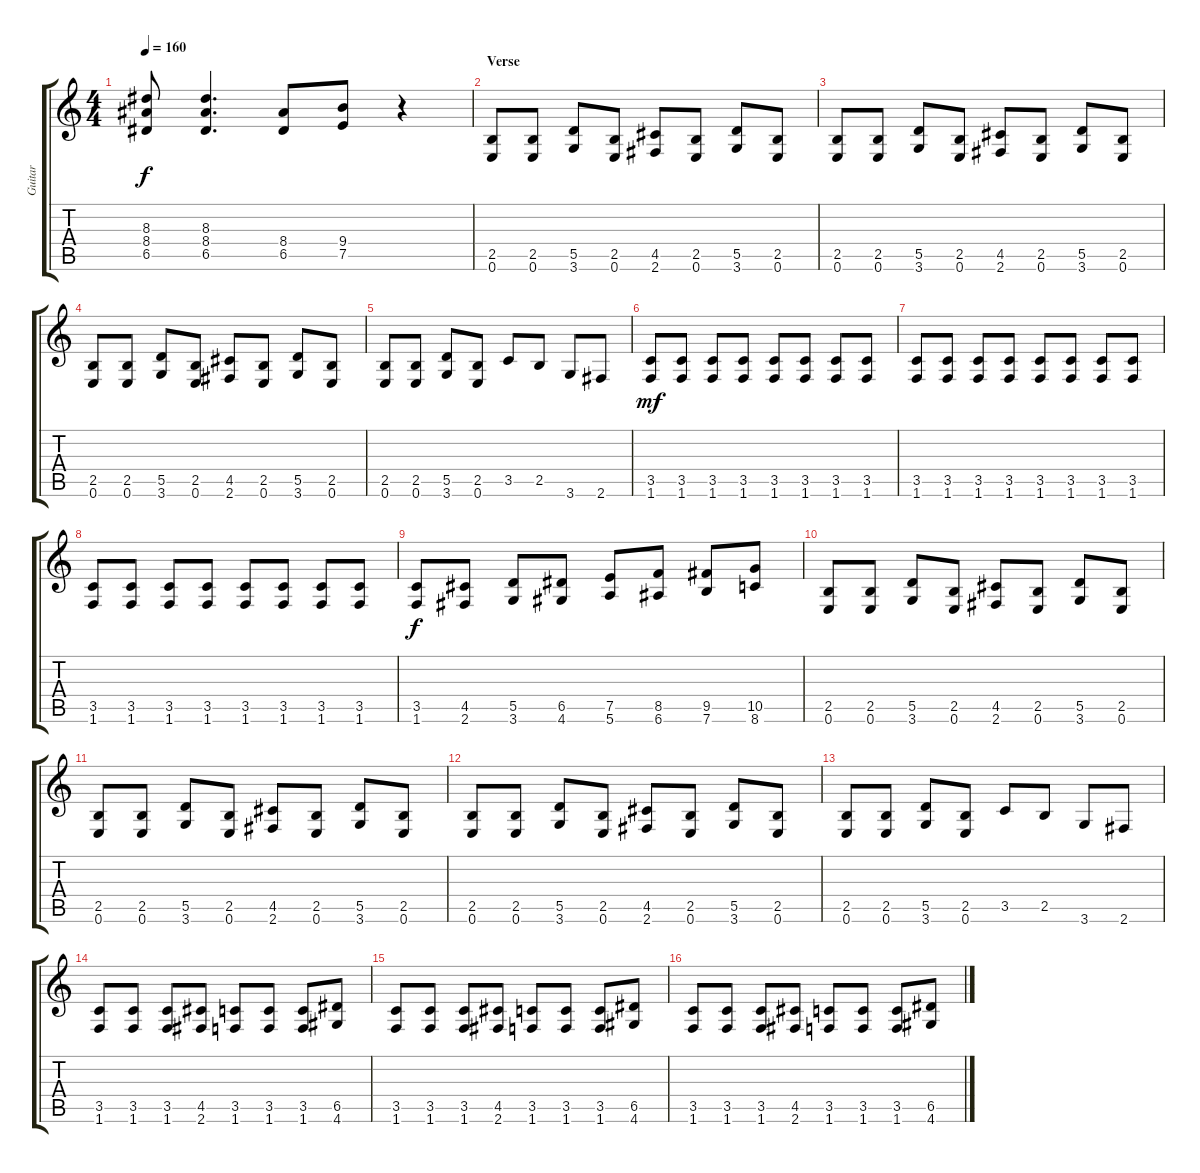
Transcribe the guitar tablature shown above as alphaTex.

\track ("Guitar" "Guitar") {instrument distortionguitar}
\staff {score tabs}
\tuning (E4 B3 G3 D3 A2 E2) {hide}
\ts (4 4)
\tempo 160
\clef g2
\ks c
(8.3{t} 8.4{t} 6.5{t}).8{dy f} (8.3 8.4 6.5).4{d} (8.4 6.5).8 (9.4 7.5).8 r.4 |
\section ("" "Verse")
(2.5 0.6).8 (2.5 0.6).8 (5.5 3.6).8 (2.5 0.6).8 (4.5 2.6).8 (2.5 0.6).8 (5.5 3.6).8 (2.5 0.6).8 |
(2.5 0.6).8 (2.5 0.6).8 (5.5 3.6).8 (2.5 0.6).8 (4.5 2.6).8 (2.5 0.6).8 (5.5 3.6).8 (2.5 0.6).8 |
(2.5 0.6).8 (2.5 0.6).8 (5.5 3.6).8 (2.5 0.6).8 (4.5 2.6).8 (2.5 0.6).8 (5.5 3.6).8 (2.5 0.6).8 |
(2.5 0.6).8 (2.5 0.6).8 (5.5 3.6).8 (2.5 0.6).8 3.5.8 2.5.8 3.6.8 2.6.8 |
\section ("" "")
(3.5 1.6).8{dy mf} (3.5 1.6).8 (3.5 1.6).8 (3.5 1.6).8 (3.5 1.6).8 (3.5 1.6).8 (3.5 1.6).8 (3.5 1.6).8 |
(3.5 1.6).8 (3.5 1.6).8 (3.5 1.6).8 (3.5 1.6).8 (3.5 1.6).8 (3.5 1.6).8 (3.5 1.6).8 (3.5 1.6).8 |
(3.5 1.6).8 (3.5 1.6).8 (3.5 1.6).8 (3.5 1.6).8 (3.5 1.6).8 (3.5 1.6).8 (3.5 1.6).8 (3.5 1.6).8 |
(3.5 1.6).8{dy f} (4.5 2.6).8 (5.5 3.6).8 (6.5 4.6).8 (7.5 5.6).8 (8.5 6.6).8 (9.5 7.6).8 (10.5 8.6).8 |
\section ("" "")
(2.5 0.6).8 (2.5 0.6).8 (5.5 3.6).8 (2.5 0.6).8 (4.5 2.6).8 (2.5 0.6).8 (5.5 3.6).8 (2.5 0.6).8 |
(2.5 0.6).8 (2.5 0.6).8 (5.5 3.6).8 (2.5 0.6).8 (4.5 2.6).8 (2.5 0.6).8 (5.5 3.6).8 (2.5 0.6).8 |
(2.5 0.6).8 (2.5 0.6).8 (5.5 3.6).8 (2.5 0.6).8 (4.5 2.6).8 (2.5 0.6).8 (5.5 3.6).8 (2.5 0.6).8 |
(2.5 0.6).8 (2.5 0.6).8 (5.5 3.6).8 (2.5 0.6).8 3.5.8 2.5.8 3.6.8 2.6.8 |
(3.5 1.6).8 (3.5 1.6).8 (3.5 1.6).8 (4.5 2.6).8 (3.5 1.6).8 (3.5 1.6).8 (3.5 1.6).8 (6.5 4.6).8 |
(3.5 1.6).8 (3.5 1.6).8 (3.5 1.6).8 (4.5 2.6).8 (3.5 1.6).8 (3.5 1.6).8 (3.5 1.6).8 (6.5 4.6).8 |
(3.5 1.6).8 (3.5 1.6).8 (3.5 1.6).8 (4.5 2.6).8 (3.5 1.6).8 (3.5 1.6).8 (3.5 1.6).8 (6.5 4.6).8
